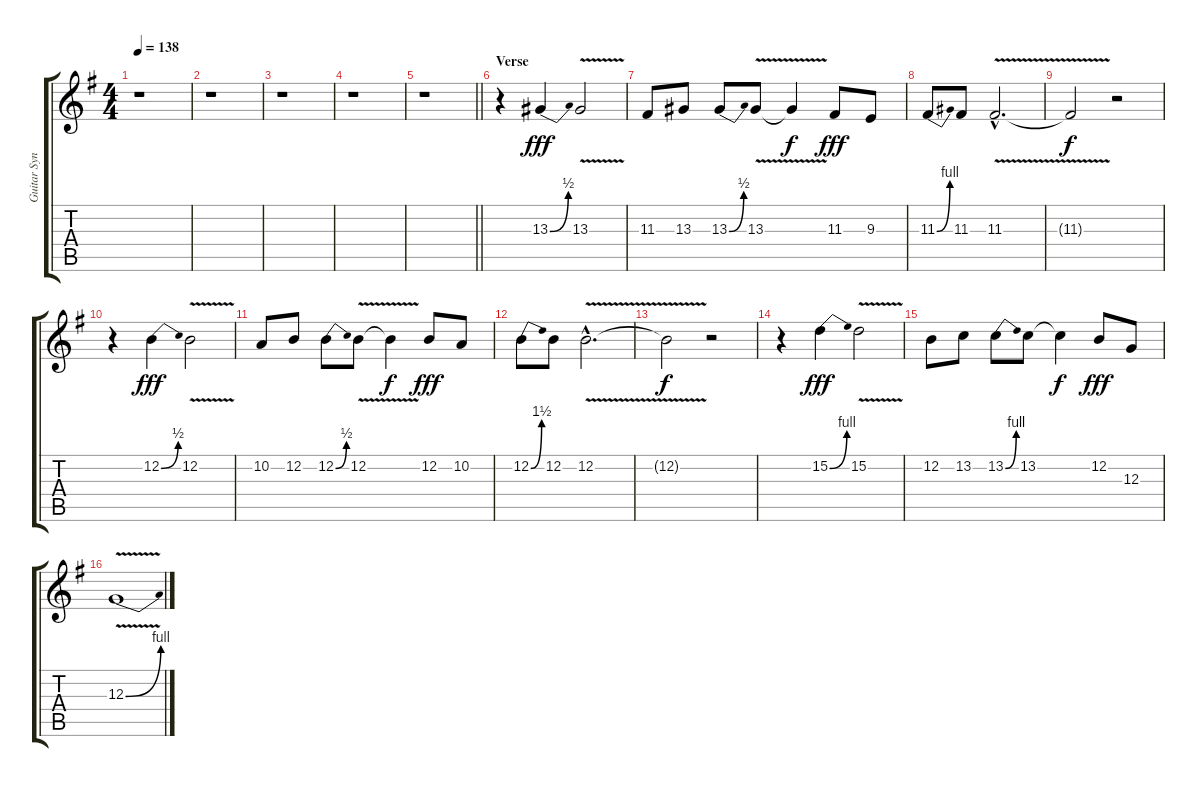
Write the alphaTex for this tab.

\track ("Guitar Synth" "Guitar Syn") {instrument lead5charang}
\staff {score tabs}
\tuning (E4 B3 G3 D3 A2 E2) {hide}
\ts (4 4)
\tempo 138
\clef g2
\ks g
r.1{dy f} |
r.1 |
r.1 |
r.1 |
\barLineRight lightlight
r.1 |
\section ("" "Verse")
r.4 13.3{be (bend 0 0 60 2)}.4{dy fff} 13.3{v}.2 |
11.3.8 13.3.8 13.3{be (bend 0 0 60 2)}.8 13.3{v}.8 13.3{t}.4{dy f} 11.3.8{dy fff} 9.3.8 |
11.3{be (bend 0 0 60 4)}.8 11.3.8 11.3{v hac}.2{d} |
11.3{t}.2{dy f} r.2 |
r.4 12.2{be (bend 0 0 60 2)}.4{dy fff} 12.2{v}.2 |
10.2.8 12.2.8 12.2{be (bend 0 0 60 2)}.8 12.2{v}.8 12.2{t}.4{dy f} 12.2.8{dy fff} 10.2.8 |
12.2{be (bend 0 0 60 6)}.8 12.2.8 12.2{v hac}.2{d} |
12.2{t}.2{dy f} r.2 |
r.4 15.2{be (bend 0 0 60 4)}.4{dy fff} 15.2{v}.2 |
12.2.8 13.2.8 13.2{be (bend 0 0 60 4)}.8 13.2.8 13.2{t}.4{dy f} 12.2.8{dy fff} 12.3.8 |
12.3{be (bend 0 0 60 4) v}.1
